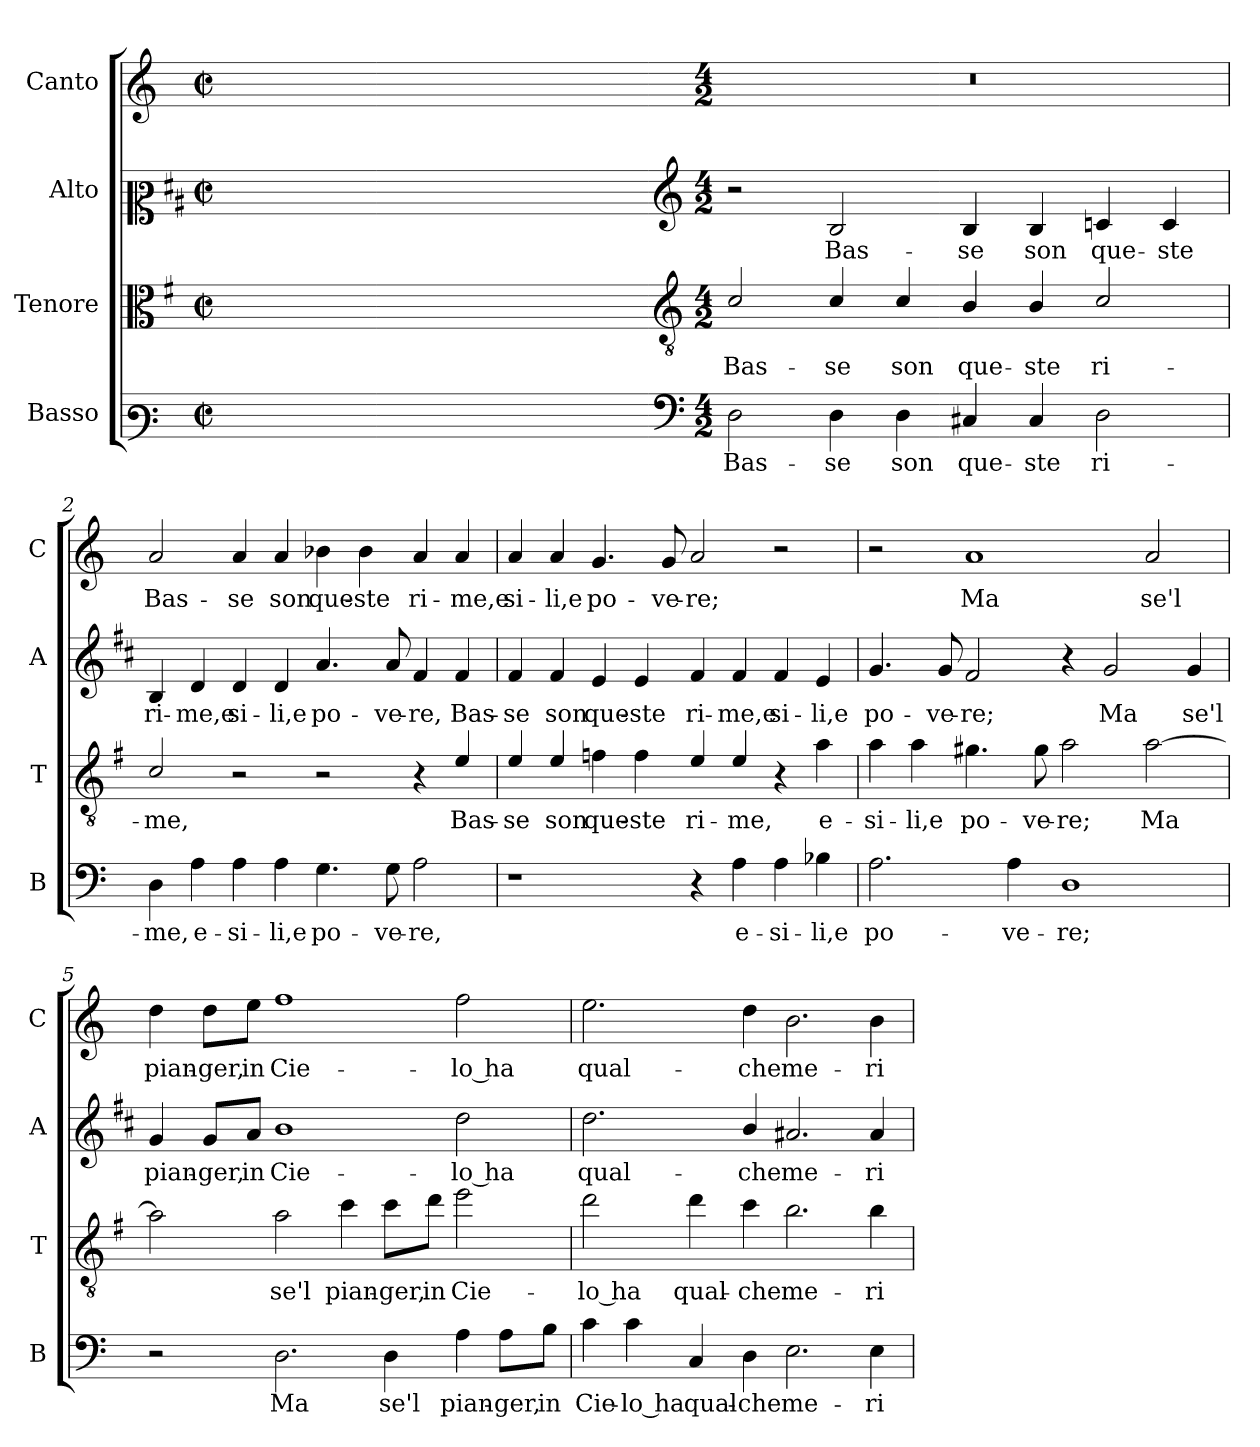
**kern	**text	**kern	**text	**kern	**text	**kern	**text
*part4	*part4	*part3	*part3	*part2	*part2	*part1	*part1
*staff4	*staff4	*staff3	*staff3	*staff2	*staff2	*staff1	*staff1
*I"Basso	*	*I"Tenore	*	*I"Alto	*	*I"Canto	*
*I'B	*	*I'T	*	*I'A	*	*I'C	*
*clefF3	*	*clefC3	*	*clefC2	*	*clefG2	*
*	*	*ITrd4c7	*	*ITrd1c2	*	*	*
*k[]	*	*k[]	*	*k[]	*	*k[]	*
*C:	*	*C:	*	*C:	*	*C:	*
*M2/2	*	*M2/2	*	*M2/2	*	*M2/2	*
*met(c|)	*	*met(c|)	*	*met(c|)	*	*met(c|)	*
=	=	=	=	=	=	=	=
1ryy	.	1ryy	.	1ryy	.	1ryy	.
=1X-	=1X-	=1X-	=1X-	=1X-	=1X-	=1X-	=1X-
4ryy	.	4ryy	.	4ryy	.	4ryy	.
4ryy	.	4ryy	.	4ryy	.	4ryy	.
4ryy	.	4ryy	.	4ryy	.	4ryy	.
4ryy	.	4ryy	.	4ryy	.	4ryy	.
=1-	=1-	=1-	=1-	=1-	=1-	=1-	=1-
*clefF4	*	*clefGv2	*	*clefG2	*	*	*
*M4/2	*	*M4/2	*	*M4/2	*	*M4/2	*
!	!LO:LY:b	!	!LO:LY:b	!	!	!	!
2D\	Bas-	2F/	Bas-	2r	.	0r	.
!	!LO:LY:b	!	!LO:LY:b	!	!LO:LY:b	!	!
4D\	-se	4F/	-se	2A/	Bas-	.	.
!	!LO:LY:b	!	!LO:LY:b	!	!	!	!
4D\	son	4F/	son	.	.	.	.
!	!LO:LY:b	!	!LO:LY:b	!	!LO:LY:b	!	!
4C#X/	que-	4E/	que-	4A/	-se	.	.
!	!LO:LY:b	!	!LO:LY:b	!	!LO:LY:b	!	!
4C#/	-ste	4E/	-ste	4A/	son	.	.
!	!LO:LY:b	!	!LO:LY:b	!	!LO:LY:b	!	!
2D\	ri-	2F/	ri-	4B-X/	que-	.	.
!	!	!	!	!	!LO:LY:b	!	!
.	.	.	.	4B-/	-ste	.	.
=2	=2	=2	=2	=2	=2	=2	=2
!	!LO:LY:b	!	!LO:LY:b	!	!LO:LY:b	!	!LO:LY:b
4D\	-me,	2F/	-me,	4A/	ri-	2a/	Bas-
!	!LO:LY:b	!	!	!	!LO:LY:b	!	!
4A\	e-	.	.	4c/	-me,e	.	.
!	!LO:LY:b	!	!	!	!LO:LY:b	!	!LO:LY:b
4A\	-si-	2r	.	4c/	si-	4a/	-se
!	!LO:LY:b	!	!	!	!LO:LY:b	!	!LO:LY:b
4A\	-li,e	.	.	4c/	-li,e	4a/	son
!	!LO:LY:b	!	!	!	!LO:LY:b	!	!LO:LY:b
4.G\	po-	2r	.	4.g/	po-	4b-X\	que-
!	!	!	!	!	!	!	!LO:LY:b
.	.	.	.	.	.	4b-\	-ste
!	!LO:LY:b	!	!	!	!LO:LY:b	!	!
8G\	-ve-	.	.	8g/	-ve-	.	.
!	!LO:LY:b	!	!	!	!LO:LY:b	!	!LO:LY:b
2A\	-re,	4r	.	4e/	-re,	4a/	ri-
!	!	!	!LO:LY:b	!	!LO:LY:b	!	!LO:LY:b
.	.	4A/	Bas-	4e/	Bas-	4a/	-me,e
=3	=3	=3	=3	=3	=3	=3	=3
!	!	!	!LO:LY:b	!	!LO:LY:b	!	!LO:LY:b
1r	.	4A/	-se	4e/	-se	4a/	si-
!	!	!	!LO:LY:b	!	!LO:LY:b	!	!LO:LY:b
.	.	4A/	son	4e/	son	4a/	-li,e
!	!	!	!LO:LY:b	!	!LO:LY:b	!	!LO:LY:b
.	.	4B-X\	que-	4d/	que-	4.g/	po-
!	!	!	!LO:LY:b	!	!LO:LY:b	!	!
.	.	4B-\	-ste	4d/	-ste	.	.
!	!	!	!	!	!	!	!LO:LY:b
.	.	.	.	.	.	8g/	-ve-
!	!	!	!LO:LY:b	!	!LO:LY:b	!	!LO:LY:b
4r	.	4A/	ri-	4e/	ri-	2a/	-re;
!	!LO:LY:b	!	!LO:LY:b	!	!LO:LY:b	!	!
4A\	e-	4A/	-me,	4e/	-me,e	.	.
!	!LO:LY:b	!	!	!	!LO:LY:b	!	!
4A\	-si-	4r	.	4e/	si-	2r	.
!	!LO:LY:b	!	!LO:LY:b	!	!LO:LY:b	!	!
4B-X\	-li,e	4d\	e-	4d/	-li,e	.	.
!!LO:LB:g=z
=4	=4	=4	=4	=4	=4	=4	=4
!	!LO:LY:b	!	!LO:LY:b	!	!LO:LY:b	!	!
2.A\	po-	4d\	-si-	4.f/	po-	2r	.
!	!	!	!LO:LY:b	!	!	!	!
.	.	4d\	-li,e	.	.	.	.
!	!	!	!	!	!LO:LY:b	!	!
.	.	.	.	8f/	-ve-	.	.
!	!	!	!LO:LY:b	!	!LO:LY:b	!	!LO:LY:b
.	.	4.c#X\	po-	2e/	-re;	1a	Ma
!	!LO:LY:b	!	!	!	!	!	!
4A\	-ve-	.	.	.	.	.	.
!	!	!	!LO:LY:b	!	!	!	!
.	.	8c#\	-ve-	.	.	.	.
!	!LO:LY:b	!	!LO:LY:b	!	!	!	!
1D	-re;	2d\	-re;	4r	.	.	.
!	!	!	!	!	!LO:LY:b	!	!
.	.	.	.	2f/	Ma	.	.
!	!	!	!LO:LY:b	!	!	!	!LO:LY:b
.	.	[2d\	Ma	.	.	2a/	se'l
!	!	!	!	!	!LO:LY:b	!	!
.	.	.	.	4f/	se'l	.	.
=5	=5	=5	=5	=5	=5	=5	=5
!	!	!	!	!	!LO:LY:b	!	!LO:LY:b
2r	.	2d\]	.	4f/	pian-	4dd\	pian-
!	!	!	!	!	!LO:LY:b	!	!LO:LY:b
.	.	.	.	8f/L	-ger,	8dd\L	-ger,
!	!	!	!	!	!LO:LY:b	!	!LO:LY:b
.	.	.	.	8g/J	in	8ee\J	in
!	!LO:LY:b	!	!LO:LY:b	!	!LO:LY:b	!	!LO:LY:b
2.D\	Ma	2d\	se'l	1a	Cie-	1ff	Cie-
!	!	!	!LO:LY:b	!	!	!	!
.	.	4f\	pian-	.	.	.	.
!	!LO:LY:b	!	!LO:LY:b	!	!	!	!
4D\	se'l	8f\L	-ger,	.	.	.	.
!	!	!	!LO:LY:b	!	!	!	!
.	.	8g\J	in	.	.	.	.
!	!LO:LY:b	!	!LO:LY:b	!	!LO:LY:b	!	!LO:LY:b
4A\	pian-	2a\	Cie-	2cc\	-lo ha	2ff\	-lo ha
!	!LO:LY:b	!	!	!	!	!	!
8A\L	-ger,	.	.	.	.	.	.
!	!LO:LY:b	!	!	!	!	!	!
8B\J	in	.	.	.	.	.	.
=6	=6	=6	=6	=6	=6	=6	=6
!	!LO:LY:b	!	!LO:LY:b	!	!LO:LY:b	!	!LO:LY:b
4c\	Cie-	2g\	-lo ha	2.cc\	qual-	2.ee\	qual-
!	!LO:LY:b	!	!	!	!	!	!
4c\	-lo ha	.	.	.	.	.	.
!	!LO:LY:b	!	!LO:LY:b	!	!	!	!
4C/	qual-	4g\	qual-	.	.	.	.
!	!LO:LY:b	!	!LO:LY:b	!	!LO:LY:b	!	!LO:LY:b
4D\	-che	4f\	-che	4a/	-che	4dd\	-che
!	!LO:LY:b	!	!LO:LY:b	!	!LO:LY:b	!	!LO:LY:b
2.E\	me-	2.e\	me-	2.g#X/	me-	2.b\	me-
!	!LO:LY:b	!	!LO:LY:b	!	!LO:LY:b	!	!LO:LY:b
4E\	-ri-	4e\	-ri-	4g#/	-ri-	4b\	-ri-
=	=	=	=	=	=	=	=
*-	*-	*-	*-	*-	*-	*-	*-
